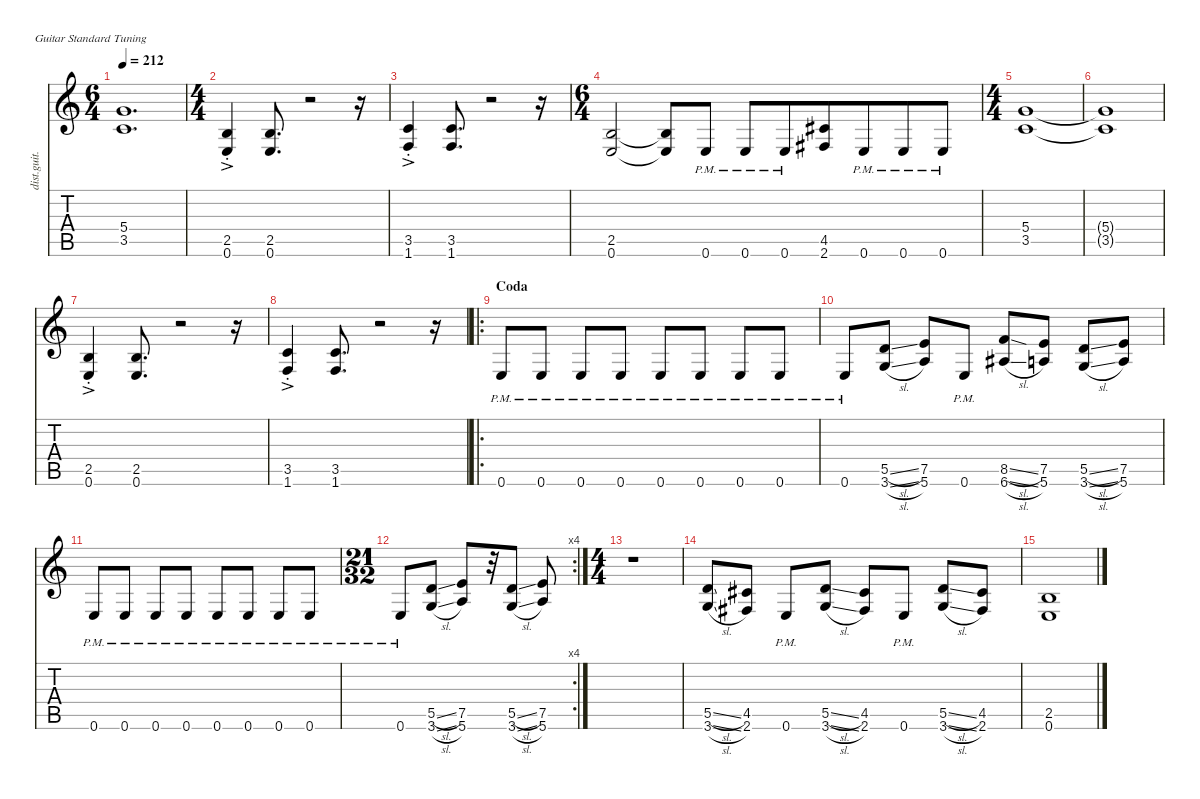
\defaultSystemsLayout 4
\hideDynamics
\bracketExtendMode nobrackets
\track ("Rhythm Guitar (James)" "dist.guit.") {instrument distortionguitar}
\staff {score tabs}
\tuning (E4 B3 G3 D3 A2 E2)
\ts (6 4)
\tempo 212
\clef g2
\ks c
(5.4 3.5).1{d dy f beam Up} |
\ts (4 4)
\beaming (8 2 2 2 2)
(2.5{ac st} 0.6{ac st}).4{dy mp beam Up} (2.5 0.6).8{d dy mf beam Up} r.2{beam Down} r.16{beam Down} |
(3.5{ac st} 1.6{ac st}).4{dy mp beam Up} (3.5 1.6).8{d dy mf beam Up} r.2{beam Down} r.16{beam Down} |
\ts (6 4)
\beaming (8 2 2 2 6)
(2.5 0.6).2{dy f beam Up} (2.5{t} 0.6{t}).8{beam Up} 0.6{pm}.8{beam Up} 0.6{pm}.8{beam Up} 0.6{pm}.8{beam Up} (4.5{acc #} 2.6{acc #}).8{beam Up} 0.6{pm}.8{beam Up} 0.6{pm}.8{beam Up} 0.6{pm}.8{beam Up} |
\ts (4 4)
\beaming (8 2 2 2 2)
(5.4 3.5).1{beam Up} |
(5.4{t} 3.5{t}).1{beam Up} |
(2.5{ac st} 0.6{ac st}).4{dy mp beam Up} (2.5 0.6).8{d dy mf beam Up} r.2{beam Down} r.16{beam Down} |
(3.5{ac st} 1.6{ac st}).4{dy mp beam Up} (3.5 1.6).8{d dy mf beam Up} r.2{beam Down} r.16{beam Down} |
\ro
\section ("" "Coda")
0.6{pm}.8{beam Up} 0.6{pm}.8{beam Up} 0.6{pm}.8{beam Up} 0.6{pm}.8{beam Up} 0.6{pm}.8{beam Up} 0.6{pm}.8{beam Up} 0.6{pm}.8{beam Up} 0.6{pm}.8{beam Up} |
0.6{pm}.8{beam Up} (5.5{sl} 3.6{sl}).8{beam Up} (7.5 5.6).8{beam Up} 0.6{pm}.8{beam Up} (8.5{sl} 6.6{sl acc #}).8{beam Up} (7.5 5.6).8{beam Up} (5.5{sl} 3.6{sl}).8{beam Up} (7.5 5.6).8{beam Up} |
0.6{pm}.8{beam Up} 0.6{pm}.8{beam Up} 0.6{pm}.8{beam Up} 0.6{pm}.8{beam Up} 0.6{pm}.8{beam Up} 0.6{pm}.8{beam Up} 0.6{pm}.8{beam Up} 0.6{pm}.8{beam Up} |
\rc 4
\ts (21 32)
\beaming (8 2 2 2 2)
0.6{pm}.8{beam Up} (5.5{sl} 3.6{sl}).8{beam Up} (7.5 5.6).8{beam Up} r.32{beam Up} (5.5{sl} 3.6{sl}).8{beam Up} (7.5 5.6).8{beam Up} |
\ts (4 4)
\beaming (8 2 2 2 2)
r.1{beam Down} |
(5.5{sl} 3.6{sl}).8{beam Up} (4.5{acc #} 2.6{acc #}).8{beam Up} 0.6{pm}.8{beam Up} (5.5{sl} 3.6{sl}).8{beam Up} (4.5{acc #} 2.6{acc #}).8{beam Up} 0.6{pm}.8{beam Up} (5.5{sl} 3.6{sl}).8{beam Up} (4.5{acc #} 2.6{acc #}).8{beam Up} |
(2.5 0.6).1{beam Up}
